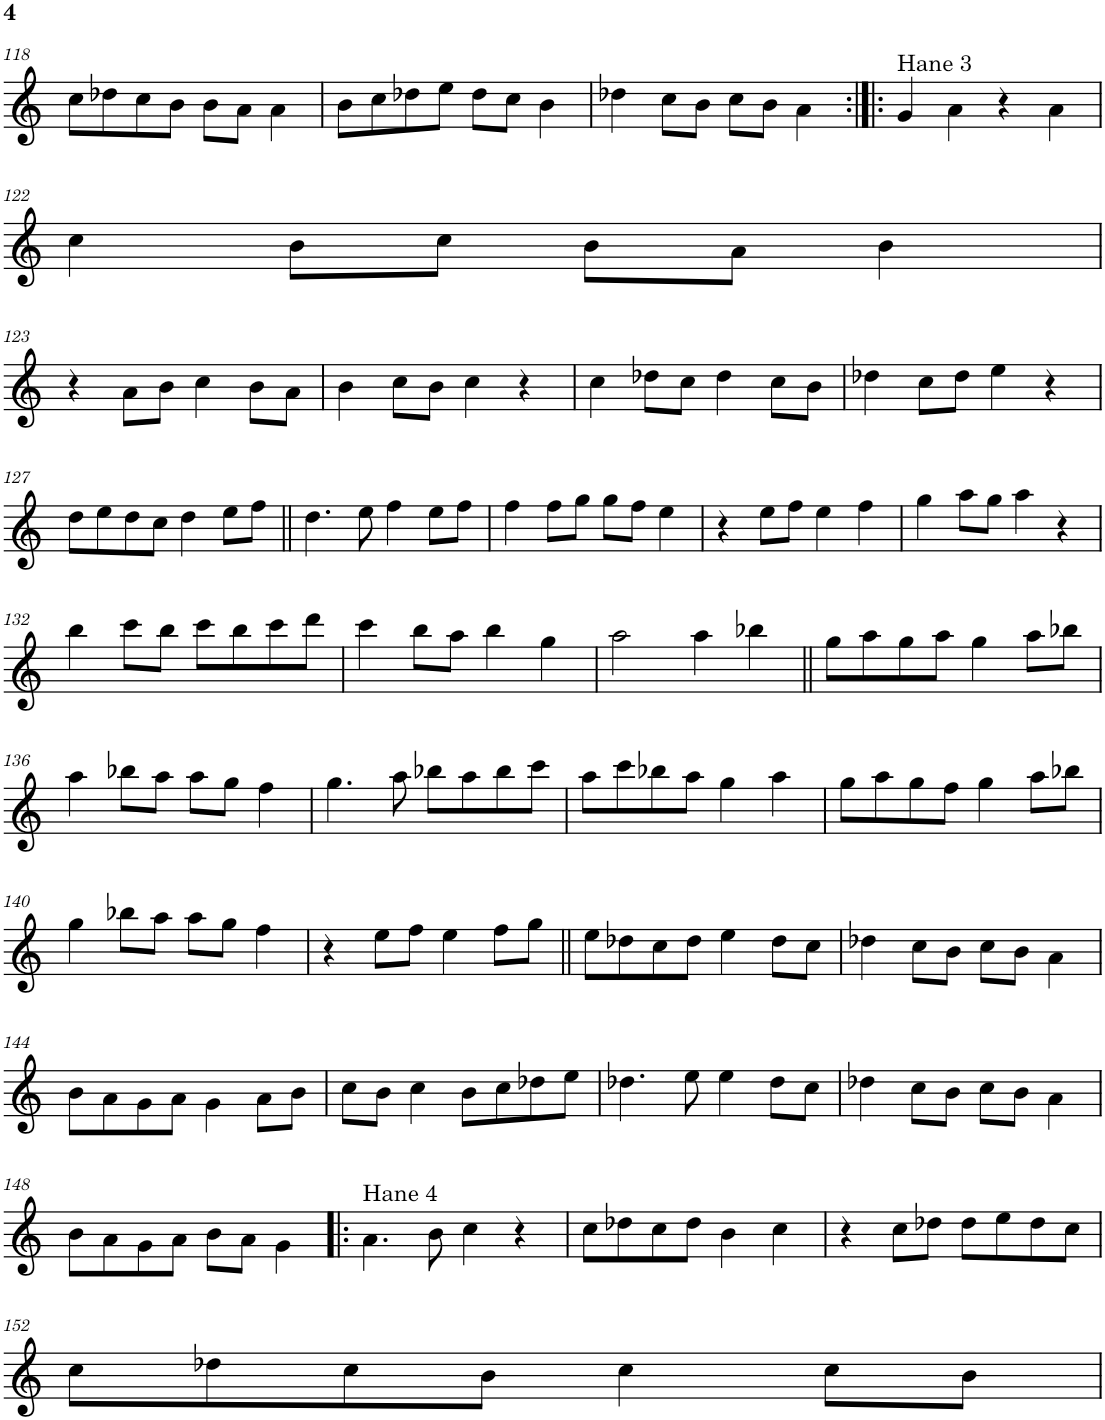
**kern
*part1
*staff1
*I"Voice
*I'Vo.
!!LO:PB:g=z
*clefG2
*k[]
*M4/4
*met(c)
=118
8cc\L
8dd-X\
8cc\
8b\J
8b\L
8a\J
4a\
=119
8b\L
8cc\
8dd-X\
8ee\J
8dd-\L
8cc\J
4b\
=120
4dd-X\
8cc\L
8b\J
8cc\L
8b\J
4a\
=121:|!|:
!LO:TX:a:t=Hane 3
4g/
4a\
4r
4a\
!!LO:LB:g=z
=122
4cc\
8b\L
8cc\J
8b\L
8a\J
4b\
!!LO:LB:g=z
=123
4r
8a\L
8b\J
4cc\
8b\L
8a\J
=124
4b\
8cc\L
8b\J
4cc\
4r
=125
4cc\
8dd-X\L
8cc\J
4dd-\
8cc\L
8b\J
=126
4dd-X\
8cc\L
8dd-\J
4ee\
4r
!!LO:LB:g=z
=127
8dd\L
8ee\
8dd\
8cc\J
4dd\
8ee\L
8ff\J
=128||
4.dd\
8ee\
4ff\
8ee\L
8ff\J
=129
4ff\
8ff\L
8gg\J
8gg\L
8ff\J
4ee\
=130
4r
8ee\L
8ff\J
4ee\
4ff\
=131
4gg\
8aa\L
8gg\J
4aa\
4r
!!LO:LB:g=z
=132
4bb\
8ccc\L
8bb\J
8ccc\L
8bb\
8ccc\
8ddd\J
=133
4ccc\
8bb\L
8aa\J
4bb\
4gg\
=134
2aa\
4aa\
4bb-X\
=135||
8gg\L
8aa\
8gg\
8aa\J
4gg\
8aa\L
8bb-X\J
!!LO:LB:g=z
=136
4aa\
8bb-X\L
8aa\J
8aa\L
8gg\J
4ff\
=137
4.gg\
8aa\
8bb-X\L
8aa\
8bb-\
8ccc\J
=138
8aa\L
8ccc\
8bb-X\
8aa\J
4gg\
4aa\
=139
8gg\L
8aa\
8gg\
8ff\J
4gg\
8aa\L
8bb-X\J
!!LO:LB:g=z
=140
4gg\
8bb-X\L
8aa\J
8aa\L
8gg\J
4ff\
=141
4r
8ee\L
8ff\J
4ee\
8ff\L
8gg\J
=142||
8ee\L
8dd-X\
8cc\
8dd-\J
4ee\
8dd-\L
8cc\J
=143
4dd-X\
8cc\L
8b\J
8cc\L
8b\J
4a\
!!LO:LB:g=z
=144
8b\L
8a\
8g\
8a\J
4g\
8a\L
8b\J
=145
8cc\L
8b\J
4cc\
8b\L
8cc\
8dd-X\
8ee\J
=146
4.dd-X\
8ee\
4ee\
8dd-\L
8cc\J
=147
4dd-X\
8cc\L
8b\J
8cc\L
8b\J
4a\
!!LO:LB:g=z
=148
8b\L
8a\
8g\
8a\J
8b\L
8a\J
4g\
=149!|:
!LO:TX:a:t=Hane 4
4.a\
8b\
4cc\
4r
=150
8cc\L
8dd-X\
8cc\
8dd-\J
4b\
4cc\
=151
4r
8cc\L
8dd-X\J
8dd-\L
8ee\
8dd-\
8cc\J
!!LO:LB:g=z
=152
8cc\L
8dd-X\
8cc\
8b\J
4cc\
8cc\L
8b\J
=
*-
